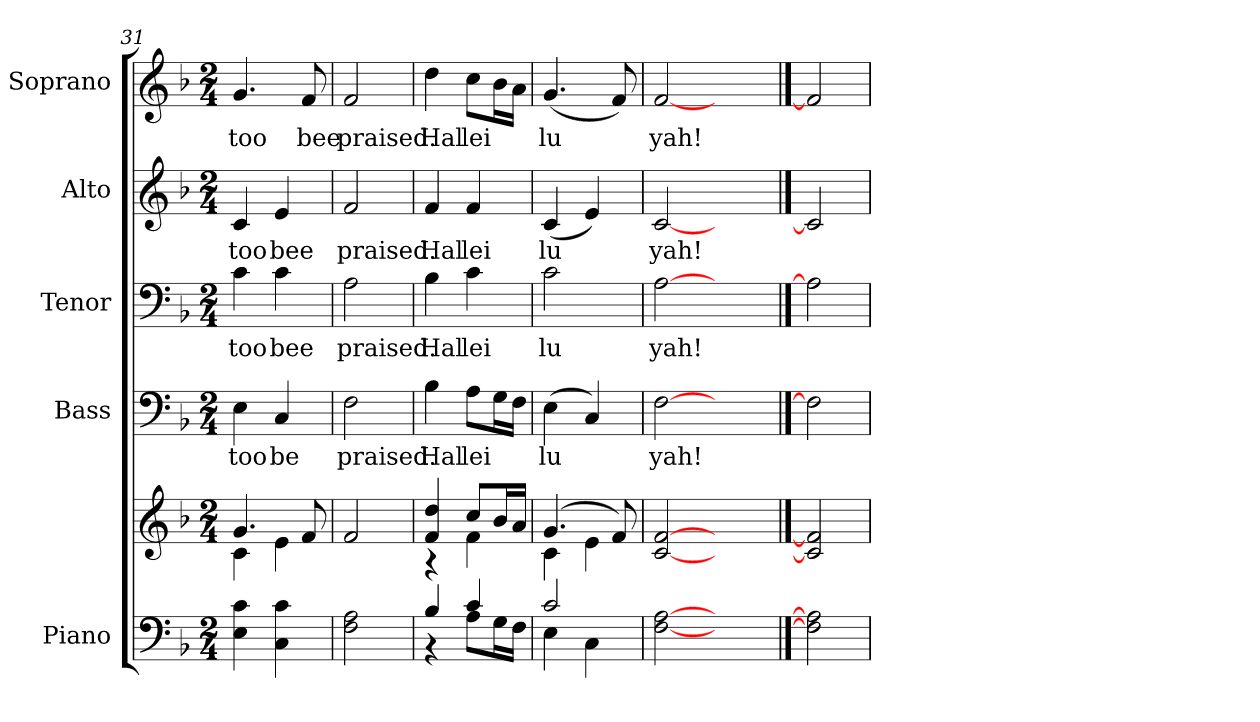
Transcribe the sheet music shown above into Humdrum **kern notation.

**kern	**kern	**kern	**text	**kern	**text	**kern	**text	**kern	**text
*part5	*part5	*part4	*part4	*part3	*part3	*part2	*part2	*part1	*part1
*staff6	*staff5	*staff4	*staff4	*staff3	*staff3	*staff2	*staff2	*staff1	*staff1
*I"Piano	*	*I"Bass	*	*I"Tenor	*	*I"Alto	*	*I"Soprano	*
*I'Pno.	*	*I'B.	*	*I'T.	*	*I'A.	*	*I'S.	*
*clefF4	*clefG2	*clefF4	*	*clefF4	*	*clefG2	*	*clefG2	*
*k[b-]	*k[b-]	*k[b-]	*	*k[b-]	*	*k[b-]	*	*k[b-]	*
*F:	*F:	*F:	*	*F:	*	*F:	*	*F:	*
*M2/4	*M2/4	*M2/4	*	*M2/4	*	*M2/4	*	*M2/4	*
=31	=31	=31	=31	=31	=31	=31	=31	=31	=31
*	*^	*	*	*	*	*	*	*	*
!	!	!	!	!LO:LY:b:color=#000000	!	!	!	!	!	!
!	!	!	!	!	!	!LO:LY:b:color=#000000	!	!	!	!
!	!	!	!	!	!	!	!	!LO:LY:b:color=#000000	!	!
!	!	!	!	!	!	!	!	!	!	!LO:LY:b:color=#000000
4Ei\ 4ci	4.gi/	4ci\	4Ei\	too	4ci\	too	4ci/	too	4.gi/	too
!	!	!	!	!LO:LY:b:color=#000000	!	!	!	!	!	!
!	!	!	!	!	!	!LO:LY:b:color=#000000	!	!	!	!
!	!	!	!	!	!	!	!	!LO:LY:b:color=#000000	!	!
4Ci\ 4ci	.	4ei\	4Ci/	be	4ci\	bee	4ei/	bee	.	.
!	!	!	!	!	!	!	!	!	!	!LO:LY:b:color=#000000
.	8fi/	.	.	.	.	.	.	.	8fi/	bee
*	*v	*v	*	*	*	*	*	*	*	*
=32	=32	=32	=32	=32	=32	=32	=32	=32	=32
!	!	!	!LO:LY:b:color=#000000	!	!	!	!	!	!
!	!	!	!	!	!LO:LY:b:color=#000000	!	!	!	!
!	!	!	!	!	!	!	!LO:LY:b:color=#000000	!	!
!	!	!	!	!	!	!	!	!	!LO:LY:b:color=#000000
2Fi\ 2Ai	2fi/	2Fi\	praised.	2Ai\	praised.	2fi/	praised.	2fi/	praised.
!!LO:PB:g=z
=33	=33	=33	=33	=33	=33	=33	=33	=33	=33
*^	*^	*	*	*	*	*	*	*	*
!	!	!	!	!	!LO:LY:b:color=#000000	!	!	!	!	!	!
!	!	!	!	!	!	!	!LO:LY:b:color=#000000	!	!	!	!
!	!	!	!	!	!	!	!	!	!LO:LY:b:color=#000000	!	!
!	!	!	!	!	!	!	!	!	!	!	!LO:LY:b:color=#000000
4B-i/	4r	4fi/ 4ddi	4r	4B-i\	Hal	4B-i\	Hal	4fi/	Hal	4ddi\	Hal
!	!	!	!	!	!LO:LY:b:color=#000000	!	!	!	!	!	!
!	!	!	!	!	!	!	!LO:LY:b:color=#000000	!	!	!	!
!	!	!	!	!	!	!	!	!	!LO:LY:b:color=#000000	!	!
!	!	!	!	!	!	!	!	!	!	!	!LO:LY:b:color=#000000
4ci/	8Ai\L	8cci/L	4fi\	8Ai\L	lei	4ci\	lei	4fi/	lei	8cci\L	lei
.	16Gi\L	16b-i/L	.	16Gi\L	.	.	.	.	.	16b-i\L	.
.	16Fi\JJ	16ai/JJ	.	16Fi\JJ	.	.	.	.	.	16ai\JJ	.
=34	=34	=34	=34	=34	=34	=34	=34	=34	=34	=34	=34
!	!	!	!	!	!LO:LY:b:color=#000000	!	!	!	!	!	!
!	!	!	!	!	!	!	!LO:LY:b:color=#000000	!	!	!	!
!	!	!	!	!	!	!	!	!	!LO:LY:b:color=#000000	!	!
!	!	!	!	!	!	!	!	!	!	!	!LO:LY:b:color=#000000
2ci/	4Ei\	((4.gi/	4ci\	(4Ei\	lu	2ci\	lu	(4ci/	lu	(4.gi/	lu
.	4Ci\	.	4ei\	4Ci/)	.	.	.	4ei/)	.	.	.
.	.	8fi/)	.	.	.	.	.	.	.	8fi/)	.
*v	*v	*	*	*	*	*	*	*	*	*	*
*	*v	*v	*	*	*	*	*	*	*	*
=35	=35	=35	=35	=35	=35	=35	=35	=35	=35
!	!	!	!LO:LY:b:color=#000000	!	!	!	!	!	!
!	!	!	!	!	!LO:LY:b:color=#000000	!	!	!	!
!	!	!	!	!	!	!	!LO:LY:b:color=#000000	!	!
!	!	!	!	!	!	!	!	!	!LO:LY:b:color=#000000
[2Fi [2Ai	[2ci [2fi	[2Fi	yah!	[2Ai	yah!	[2ci	yah!	[2fi	yah!
2ryy	2ryy	2ryy	.	2ryy	.	2ryy	.	2ryy	.
==36	==36	==36	==36	==36	==36	==36	==36	==36	==36
2Fi] 2Ai]	2ci] 2fi]	2Fi]	.	2Ai]	.	2ci]	.	2fi]	.
=	=	=	=	=	=	=	=	=	=
*-	*-	*-	*-	*-	*-	*-	*-	*-	*-
